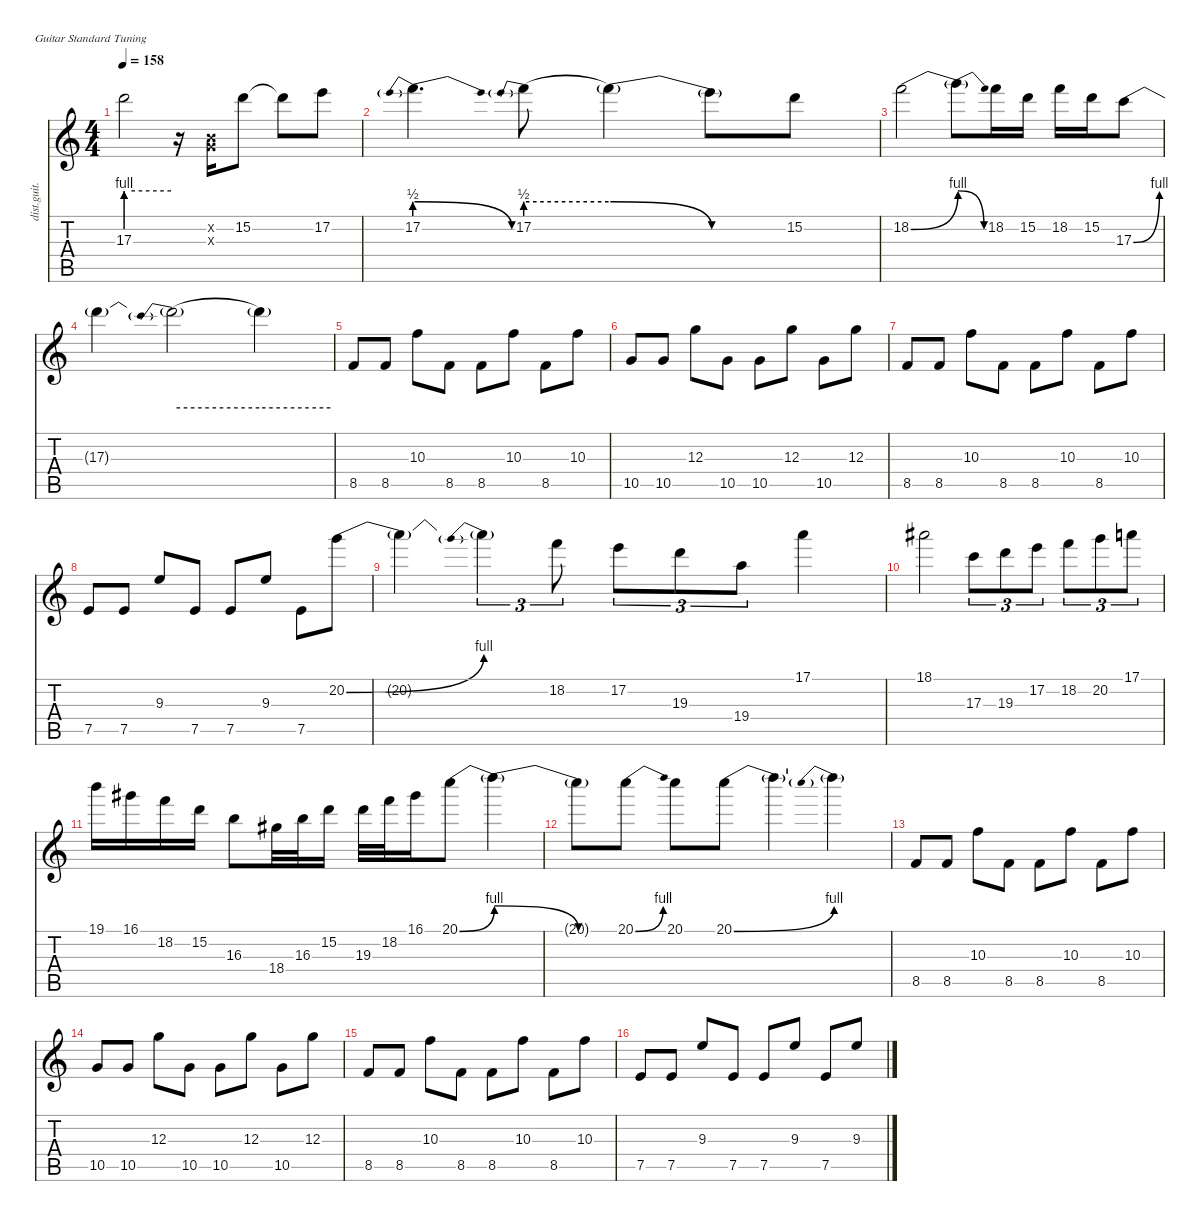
\defaultSystemsLayout 4
\hideDynamics
\bracketExtendMode nobrackets
\otherSystemsTrackNameOrientation horizontal
\track ("Friedman" "dist.guit.") {defaultSystemsLayout 8 instrument distortionguitar}
\staff {score tabs}
\tuning (E4 B3 G3 D3 A2 E2)
\ts (4 4)
\tempo 158
\clef g2
\ks c
17.3{be (hold 0 4 60 4) t}.2{dy f beam Down} r.16{beam Down} (0.2{x} 0.3{x}).16{beam Down} 15.2.8{beam Down} 15.2{t}.8{beam Down} 17.2.8{beam Down} |
17.2{be (prebendrelease 0 2 39.999998399999996 0)}.4{d beam Down} 17.2{be (prebend 0 2 60 2)}.8{beam Down} 17.2{be (release 0 2 60 0) t}.4{beam Down} 17.2{be (hold 0 0 60 0) t}.8{beam Down} 15.2.8{beam Down} |
18.2{be (bend 0 0 60 4)}.2{beam Down} 18.2{be (release 0 4 60 0) t}.8{beam Down} 18.2.16{beam Down} 15.2.16{beam Down} 18.2.16{beam Down} 15.2.16{beam Down} 17.3{be (bend 0 0 60 4)}.8{beam Down} |
17.3{t}.4{beam Down} 17.3{be (prebend 0 4 60 4) t}.2{beam Down} 17.3{be (hold 0 4 60 4) t}.4{beam Down} |
8.5.8{beam Up} 8.5.8{beam Up} 10.3.8{beam Down} 8.5.8{beam Down} 8.5.8{beam Down} 10.3.8{beam Down} 8.5.8{beam Down} 10.3.8{beam Down} |
10.5.8{beam Up} 10.5.8{beam Up} 12.3.8{beam Down} 10.5.8{beam Down} 10.5.8{beam Down} 12.3.8{beam Down} 10.5.8{beam Down} 12.3.8{beam Down} |
8.5.8{beam Up} 8.5.8{beam Up} 10.3.8{beam Down} 8.5.8{beam Down} 8.5.8{beam Down} 10.3.8{beam Down} 8.5.8{beam Down} 10.3.8{beam Down} |
7.5.8{beam Up} 7.5.8{beam Up} 9.3.8{beam Up} 7.5.8{beam Up} 7.5.8{beam Up} 9.3.8{beam Up} 7.5.8{beam Down} 20.2{be (bend 0 0 60 4)}.8{beam Down} |
20.2{t}.4{beam Down} 20.2{be (prebend 0 4 60 4) t}.4{tu (3 2) beam Down} 18.2.8{tu (3 2) beam Down} 17.2.8{tu (3 2) beam Down} 19.3.8{tu (3 2) beam Down} 19.4.8{tu (3 2) beam Down} 17.1.4{beam Down} |
18.1{acc #}.2{beam Down} 17.3.8{tu (3 2) beam Down} 19.3.8{tu (3 2) beam Down} 17.2.8{tu (3 2) beam Down} 18.2.8{tu (3 2) beam Down} 20.2.8{tu (3 2) beam Down} 17.1.8{tu (3 2) beam Down} |
19.1.16{beam Down} 16.1{acc #}.16{beam Down} 18.2.16{beam Down} 15.2.16{beam Down} 16.3.8{beam Down} 18.4{acc #}.32{beam Down} 16.3.32{beam Down} 15.2.16{beam Down} 19.3.32{beam Down} 18.2.32{beam Down} 16.1{acc #}.16{beam Down} 20.1{be (bend 0 0 60 4)}.8{beam Down} 20.1{be (release 0 4 60 0) t}.4{beam Down} |
20.1{be (hold 0 0 60 0) t}.8{beam Down} 20.1{be (bend 0 0 30 4)}.8{beam Down} 20.1.8{beam Down} 20.1{be (bend 0 0 60 4)}.8{beam Down} 20.1{t}.4{beam Down} 20.1{be (prebend 0 4 60 4) t}.4{beam Down} |
8.5.8{beam Up} 8.5.8{beam Up} 10.3.8{beam Down} 8.5.8{beam Down} 8.5.8{beam Down} 10.3.8{beam Down} 8.5.8{beam Down} 10.3.8{beam Down} |
10.5.8{beam Up} 10.5.8{beam Up} 12.3.8{beam Down} 10.5.8{beam Down} 10.5.8{beam Down} 12.3.8{beam Down} 10.5.8{beam Down} 12.3.8{beam Down} |
8.5.8{beam Up} 8.5.8{beam Up} 10.3.8{beam Down} 8.5.8{beam Down} 8.5.8{beam Down} 10.3.8{beam Down} 8.5.8{beam Down} 10.3.8{beam Down} |
7.5.8{beam Up} 7.5.8{beam Up} 9.3.8{beam Up} 7.5.8{beam Up} 7.5.8{beam Up} 9.3.8{beam Up} 7.5.8{beam Up} 9.3.8{beam Up}
